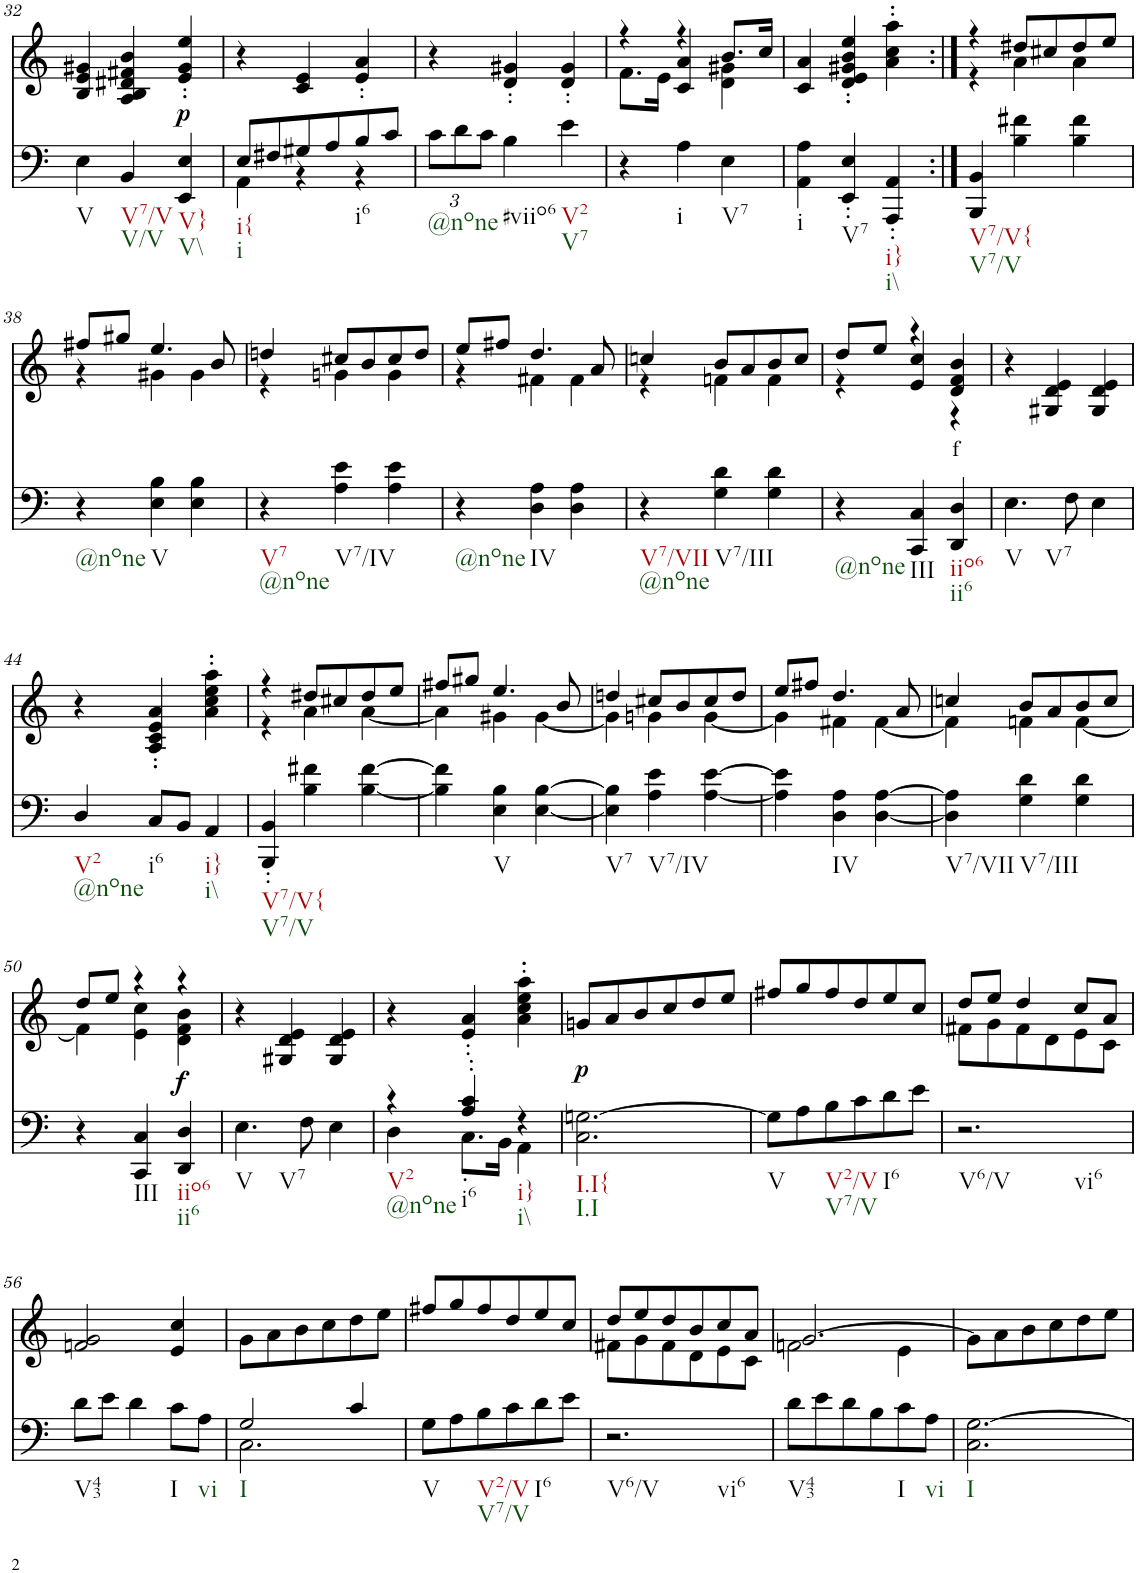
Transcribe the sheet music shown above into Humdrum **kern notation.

**kern	**kern	**text	**dynam
*part2	*part1	*part1	*part1
*staff2	*staff1	*staff1	*staff1
*I"piano	*I"piano	*	*
*I'Pno	*I'Pno	*	*
!!LO:PB:g=z
*clefF4	*clefG2	*	*
*k[]	*k[]	*	*
*M3/4	*M3/4	*	*
=32	=32	=32	=32
!LO:TX:b:t=V	!	!	!
4E\	4B/ 4e/ 4g#X/	.	.
!LO:TX:b:t=V7/V	!	!	!
!LO:TX:b:t=V/V	!	!	!
4BB/	4A/ 4B/ 4d#X/ 4f#X/ 4b/	.	.
!LO:TX:b:t=V}	!	!	!
!LO:TX:b:t=V\\	!	!	!
!	!	!	!LO:DY:b
4EE/ 4E/	4e/' 4g#/' 4ee/'	.	p
=33	=33	=33	=33
*^	*	*	*
!LO:TX:b:t=i{	!	!	!	!
!LO:TX:b:t=i	!	!	!	!
8E/L	4AA\	4r	.	.
8F#X/	.	.	.	.
8G#X/	4r	4c/ 4e/	.	.
8A/	.	.	.	.
!LO:TX:b:t=i6	!	!	!	!
8B/	4r	4e/' 4a/'	.	.
8c/J	.	.	.	.
*v	*v	*	*	*
=34	=34	=34	=34
*Xbrackettup	*	*	*
!LO:TX:b:t=@none	!	!	!
12c\L	4r	.	.
12d\	.	.	.
12c\J	.	.	.
!LO:TX:b:t=#viio6	!	!	!
4B\	4d/' 4g#X/'	.	.
!LO:TX:b:t=V2	!	!	!
!LO:TX:b:t=V7	!	!	!
4e\	4d/' 4g#/'	.	.
=35	=35	=35	=35
*	*^	*	*
4r	4r	8.f\L	.	.
.	.	16e\Jk	.	.
!LO:TX:b:t=i	!	!	!	!
4A\	4r	4c/ 4a/	.	.
!LO:TX:b:t=V7	!	!	!	!
4E\	8.b/L	4d\ 4g#X\	.	.
.	16cc/Jk	.	.	.
*	*v	*v	*	*
=36	=36	=36	=36
!LO:TX:b:t=i	!	!	!
4AA\ 4A\	4c/ 4a/	.	.
!LO:TX:b:t=V7	!	!	!
4EE/' 4E/'	4d/' 4e/' 4g#X/' 4b/' 4ee/'	.	.
!LO:TX:b:t=i}	!	!	!
!LO:TX:b:t=i\\	!	!	!
4AAA/' 4AA/'	4a\' 4cc\' 4aa\'	.	.
=37:|!	=37:|!	=37:|!	=37:|!
*	*^	*	*
!LO:TX:b:t=V7/V{	!	!	!	!
!LO:TX:b:t=V7/V	!	!	!	!
4BBB/ 4BB/	4r	4r	.	.
4B\ 4f#X\	8dd#X/L	4a\	.	.
.	8cc#X/	.	.	.
4B\ 4f#\	8dd#/	4a\	.	.
.	8ee/J	.	.	.
!!LO:LB:g=z	!!
=38	=38	=38	=38	=38
!LO:TX:b:t=@none	!	!	!	!
4r	8ff#X/L	4r	.	.
.	8gg#X/J	.	.	.
!LO:TX:b:t=V	!	!	!	!
4E\ 4B\	4.ee/	4g#X\	.	.
4E\ 4B\	.	4g#\	.	.
.	8b/	.	.	.
=39	=39	=39	=39	=39
!LO:TX:b:t=V7	!	!	!	!
!LO:TX:b:t=@none	!	!	!	!
4r	4ddn/	4r	.	.
!LO:TX:b:t=V7/IV	!	!	!	!
4A\ 4e\	8cc#X/L	4gn\	.	.
.	8b/	.	.	.
4A\ 4e\	8cc#/	4g\	.	.
.	8dd/J	.	.	.
=40	=40	=40	=40	=40
!LO:TX:b:t=@none	!	!	!	!
4r	8ee/L	4r	.	.
.	8ff#X/J	.	.	.
!LO:TX:b:t=IV	!	!	!	!
4D\ 4A\	4.dd/	4f#X\	.	.
4D\ 4A\	.	4f#\	.	.
.	8a/	.	.	.
=41	=41	=41	=41	=41
!LO:TX:b:t=V7/VII	!	!	!	!
!LO:TX:b:t=@none	!	!	!	!
4r	4ccn/	4r	.	.
!LO:TX:b:t=V7/III	!	!	!	!
4G\ 4d\	8b/L	4fn\	.	.
.	8a/	.	.	.
4G\ 4d\	8b/	4f\	.	.
.	8cc/J	.	.	.
=42	=42	=42	=42	=42
!LO:TX:b:t=@none	!	!	!	!
4r	8dd/L	4r	.	.
.	8ee/J	.	.	.
!LO:TX:b:t=III	!	!	!	!
4CC/ 4C/	4r	4e/ 4cc/	.	.
!LO:TX:b:t=iio6	!	!	!	!
!LO:TX:b:t=ii6	!	!	!	!
!	!	!	!LO:LY:b	!
4DD/ 4D/	4d/ 4f/ 4b/	4r	f	.
=43	=43	=43	=43	=43
!LO:TX:b:t=V	!	!	!	!
!LO:TX:b:t=V7	!	!	!	!
*	*v	*v	*	*
4.E\	4r	.	.
.	4G#X/ 4d/ 4e/	.	.
8F\	.	.	.
4E\	4G#/ 4d/ 4e/	.	.
!!LO:LB:g=z
=44	=44	=44	=44
!LO:TX:b:t=V2	!	!	!
!LO:TX:b:t=@none	!	!	!
4D/	4r	.	.
!LO:TX:b:t=i6	!	!	!
8C/L	4A/' 4c/' 4e/' 4a/'	.	.
8BB/J	.	.	.
!LO:TX:b:t=i}	!	!	!
!LO:TX:b:t=i\\	!	!	!
4AA/	4a\' 4cc\' 4ee\' 4aa\'	.	.
=45	=45	=45	=45
*	*^	*	*
!LO:TX:b:t=V7/V{	!	!	!	!
!LO:TX:b:t=V7/V	!	!	!	!
4BBB/' 4BB/'	4r	4r	.	.
4B\ 4f#X\	8dd#X/L	4a\	.	.
.	8cc#X/	.	.	.
[4B\ [4f#\	8dd#/	[4a\	.	.
.	8ee/J	.	.	.
=46	=46	=46	=46	=46
4B\] 4f#\]	8ff#X/L	4a\]	.	.
.	8gg#X/J	.	.	.
!LO:TX:b:t=V	!	!	!	!
4E\ 4B\	4.ee/	4g#X\	.	.
[4E\ [4B\	.	[4g#\	.	.
.	8b/	.	.	.
=47	=47	=47	=47	=47
!LO:TX:b:t=V7	!	!	!	!
4E\] 4B\]	4ddn/	4g#\]	.	.
!LO:TX:b:t=V7/IV	!	!	!	!
4A\ 4e\	8cc#X/L	4gn\	.	.
.	8b/	.	.	.
[4A\ [4e\	8cc#/	[4g\	.	.
.	8dd/J	.	.	.
=48	=48	=48	=48	=48
4A\] 4e\]	8ee/L	4g\]	.	.
.	8ff#X/J	.	.	.
!LO:TX:b:t=IV	!	!	!	!
4D\ 4A\	4.dd/	4f#X\	.	.
[4D\ [4A\	.	[4f#\	.	.
.	8a/	.	.	.
=49	=49	=49	=49	=49
!LO:TX:b:t=V7/VII	!	!	!	!
4D\] 4A\]	4ccn/	4f#\]	.	.
!LO:TX:b:t=V7/III	!	!	!	!
4G\ 4d\	8b/L	4fn\	.	.
.	8a/	.	.	.
4G\ 4d\	8b/	[4f\	.	.
.	8cc/J	.	.	.
!!LO:LB:g=z	!!
=50	=50	=50	=50	=50
4r	8dd/L	4f\]	.	.
.	8ee/J	.	.	.
!LO:TX:b:t=III	!	!	!	!
4CC/ 4C/	4r	4e\ 4cc\	.	.
!LO:TX:b:t=iio6	!	!	!	!
!LO:TX:b:t=ii6	!	!	!	!
!	!	!	!	!LO:DY:b
4DD/ 4D/	4r	4d\ 4f\ 4b\	.	f
=51	=51	=51	=51	=51
!LO:TX:b:t=V	!	!	!	!
!LO:TX:b:t=V7	!	!	!	!
*	*v	*v	*	*
4.E\	4r	.	.
.	4G#X/ 4d/ 4e/	.	.
8F\	.	.	.
4E\	4G#/ 4d/ 4e/	.	.
=52	=52	=52	=52
*^	*	*	*
!LO:TX:b:t=V2	!	!	!	!
!LO:TX:b:t=@none	!	!	!	!
4r	4D\	4r	.	.
!LO:TX:b:t=i6	!	!	!	!
4A/' 4c/'	8.C'\L	4e/' 4a/'	.	.
.	16BB\Jk	.	.	.
!LO:TX:b:t=i}	!	!	!	!
!LO:TX:b:t=i\\	!	!	!	!
4r	4AA\	4a\' 4cc\' 4ee\' 4aa\'	.	.
=53	=53	=53	=53	=53
!LO:TX:b:t=I.I{	!	!	!	!
!LO:TX:b:t=I.I	!	!	!	!
!	!	!	!	!LO:DY:b
*v	*v	*	*	*
2.C\ [2.Gn\	8gn/L	.	p
.	8a/	.	.
.	8b/	.	.
.	8cc/	.	.
.	8dd/	.	.
.	8ee/J	.	.
=54	=54	=54	=54
!LO:TX:b:t=V	!	!	!
8G\L]	8ff#X/L	.	.
8A\	8gg/	.	.
!LO:TX:b:t=V2/V	!	!	!
!LO:TX:b:t=V7/V	!	!	!
8B\	8ff#/	.	.
8c\	8dd/	.	.
!LO:TX:b:t=I6	!	!	!
8d\	8ee/	.	.
8e\J	8cc/J	.	.
=55	=55	=55	=55
*	*^	*	*
!LO:TX:b:t=V6/V	!	!	!	!
!LO:TX:b:t=vi6	!	!	!	!
2.r	8dd/L	8f#X\L	.	.
.	8ee/J	8g\	.	.
.	4dd/	8f#\	.	.
.	.	8d\	.	.
.	8cc/L	8e\	.	.
.	8a/J	8c\J	.	.
!!LO:LB:g=z
=56	=56	=56	=56	=56
!LO:TX:b:t=V43	!	!	!	!
*	*v	*v	*	*
8d\L	2fn/ 2g/	.	.
8e\J	.	.	.
4d\	.	.	.
!LO:TX:b:t=I	!	!	!
8c\L	4e/ 4cc/	.	.
!LO:TX:b:t=vi	!	!	!
8A\J	.	.	.
=57	=57	=57	=57
*^	*	*	*
!LO:TX:b:t=I	!	!	!	!
2G/	2.C\	8g\L	.	.
.	.	8a\	.	.
.	.	8b\	.	.
.	.	8cc\	.	.
4c/	.	8dd\	.	.
.	.	8ee\J	.	.
*v	*v	*	*	*
=58	=58	=58	=58
!LO:TX:b:t=V	!	!	!
8G\L	8ff#X/L	.	.
8A\	8gg/	.	.
!LO:TX:b:t=V2/V	!	!	!
!LO:TX:b:t=V7/V	!	!	!
8B\	8ff#/	.	.
8c\	8dd/	.	.
!LO:TX:b:t=I6	!	!	!
8d\	8ee/	.	.
8e\J	8cc/J	.	.
=59	=59	=59	=59
*	*^	*	*
!LO:TX:b:t=V6/V	!	!	!	!
!LO:TX:b:t=vi6	!	!	!	!
2.r	8dd/L	8f#X\L	.	.
.	8ee/	8g\	.	.
.	8dd/	8f#\	.	.
.	8b/	8d\	.	.
.	8cc/	8e\	.	.
.	8a/J	8c\J	.	.
=60	=60	=60	=60	=60
!LO:TX:b:t=V43	!	!	!	!
8d\L	[2.g/	2fn\	.	.
8e\	.	.	.	.
8d\	.	.	.	.
8B\	.	.	.	.
!LO:TX:b:t=I	!	!	!	!
8c\	.	4e\	.	.
!LO:TX:b:t=vi	!	!	!	!
8A\J	.	.	.	.
*	*v	*v	*	*
=61	=61	=61	=61
!LO:TX:b:t=I	!	!	!
2.C\ [2.G\	8g\L]	.	.
.	8a\	.	.
.	8b\	.	.
.	8cc\	.	.
.	8dd\	.	.
.	8ee\J	.	.
=	=	=	=
*-	*-	*-	*-
